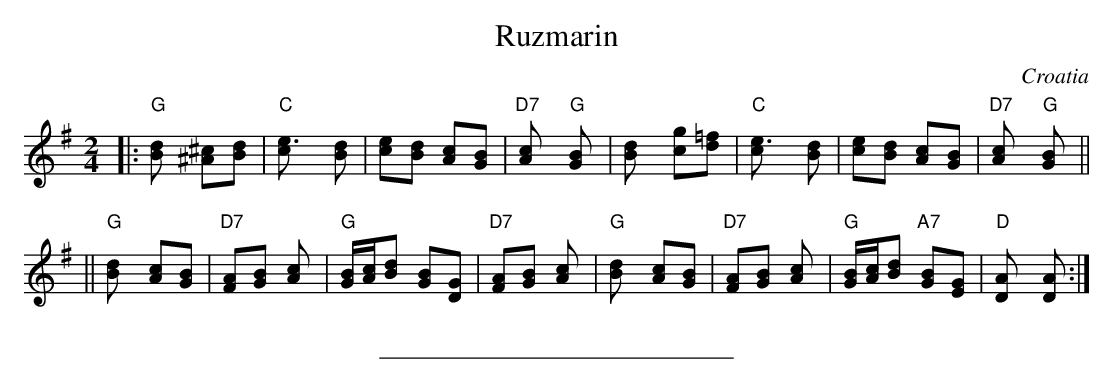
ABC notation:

X:1
T: Ruzmarin
O: Croatia
M: 2/4
L: 1/8
K: G
|: "G"[d2B] [^c^A][dB] | "C"[e3c] [dB] | [ec][dB] [cA][BG] | "D7"[c2A] "G"[B2G] \
|     [d2B] [gc][=fd] | "C"[e3c] [dB] | [ec][dB] [cA][BG] | "D7"[c2A] "G"[B2G] ||
|| "G"[d2B] [cA][BG] | "D7"[AF][BG] [c2A] | "G"[B/G][c/A][dB] [BG][GD] | "D7"[AF][BG] [c2A] \
|  "G"[d2B] [cA][BG] | "D7"[AF][BG] [c2A] | "G"[B/G][c/A][dB] "A7"[BG][GE] | "D"[A2D] [A2D] :|
